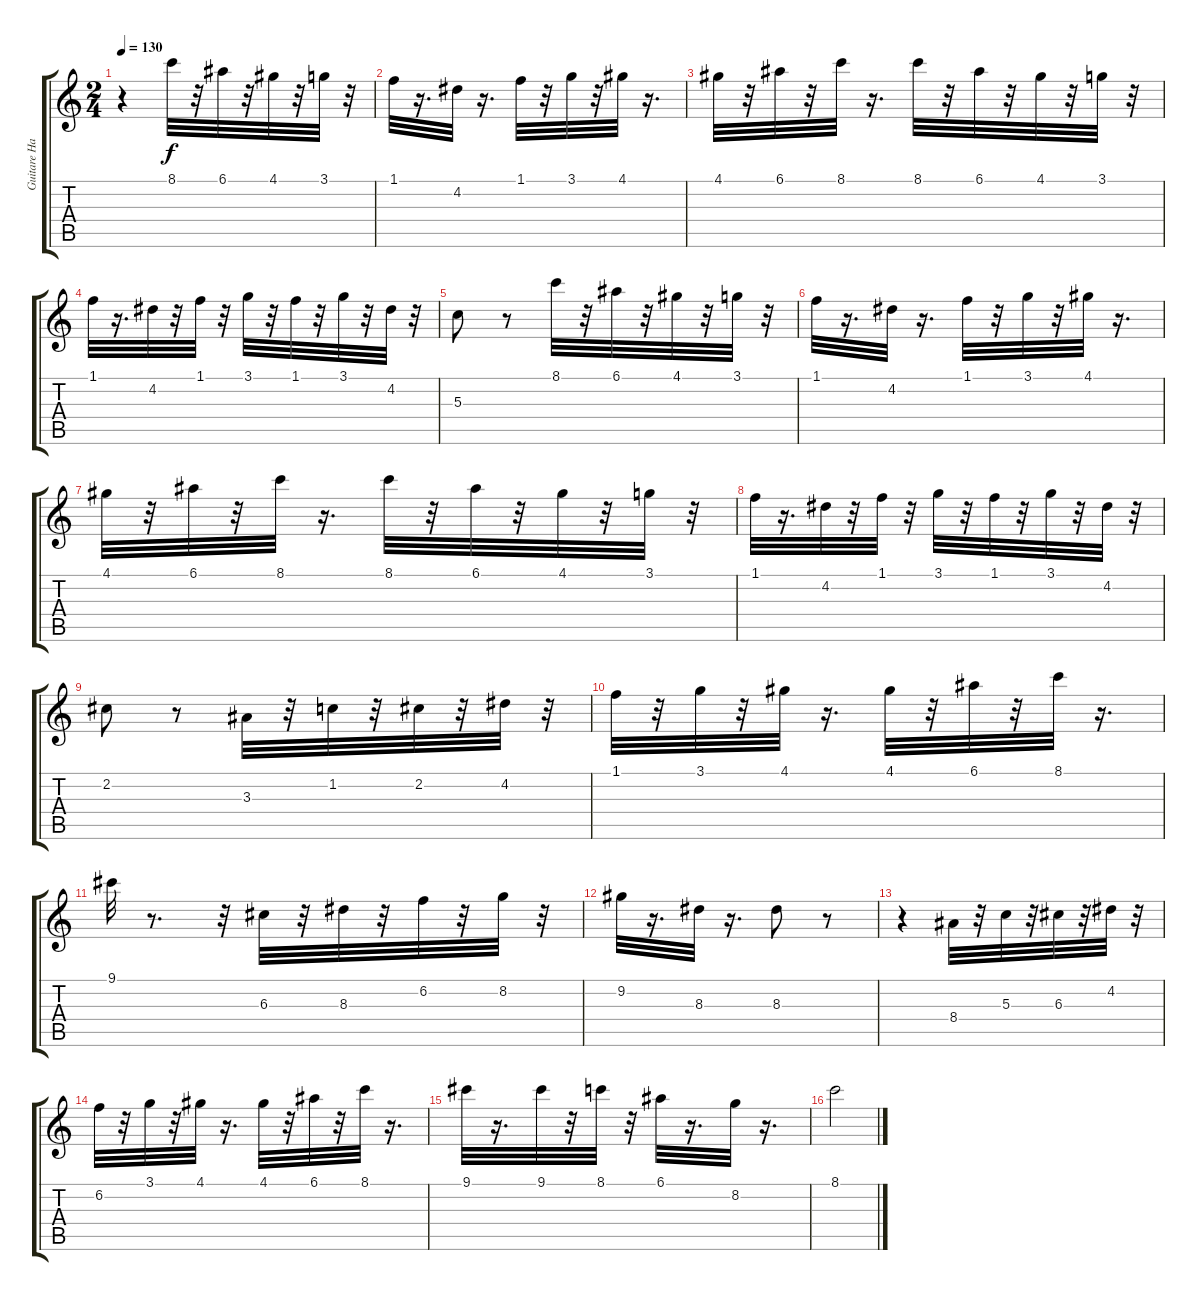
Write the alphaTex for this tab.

\track ("Guitare Harmonie" "Guitare Ha") {instrument electricguitarclean}
\staff {score tabs}
\tuning (E4 B3 G3 D3 A2 E2) {hide}
\ts (2 4)
\tempo 130
\clef g2
\ks c
r.4{dy fff} 8.1.32{dy f balance 6} r.32 6.1.32 r.32 4.1.32 r.32 3.1.32 r.32 |
1.1.32 r.16{d} 4.2.32 r.16{d} 1.1.32 r.32 3.1.32 r.32 4.1.32 r.16{d} |
4.1.32 r.32 6.1.32 r.32 8.1.32 r.16{d} 8.1.32 r.32 6.1.32 r.32 4.1.32 r.32 3.1.32 r.32 |
1.1.32 r.16{d} 4.2.32 r.32 1.1.32 r.32 3.1.32 r.32 1.1.32 r.32 3.1.32 r.32 4.2.32 r.32 |
5.3.8 r.8 8.1.32 r.32 6.1.32 r.32 4.1.32 r.32 3.1.32 r.32 |
1.1.32 r.16{d} 4.2.32 r.16{d} 1.1.32 r.32 3.1.32 r.32 4.1.32 r.16{d} |
4.1.32 r.32 6.1.32 r.32 8.1.32 r.16{d} 8.1.32 r.32 6.1.32 r.32 4.1.32 r.32 3.1.32 r.32 |
1.1.32 r.16{d} 4.2.32 r.32 1.1.32 r.32 3.1.32 r.32 1.1.32 r.32 3.1.32 r.32 4.2.32 r.32 |
2.2.8 r.8 3.3.32 r.32 1.2.32 r.32 2.2.32 r.32 4.2.32 r.32 |
1.1.32 r.32 3.1.32 r.32 4.1.32 r.16{d} 4.1.32 r.32 6.1.32 r.32 8.1.32 r.16{d} |
9.1.32 r.8{d} r.32 6.3.32 r.32 8.3.32 r.32 6.2.32 r.32 8.2.32 r.32 |
9.2.32 r.16{d} 8.3.32 r.16{d} 8.3.8 r.8 |
r.4 8.4.32 r.32 5.3.32 r.32 6.3.32 r.32 4.2.32 r.32 |
6.2.32 r.32 3.1.32 r.32 4.1.32 r.16{d} 4.1.32 r.32 6.1.32 r.32 8.1.32 r.16{d} |
9.1.32 r.16{d} 9.1.32 r.32 8.1.32 r.32 6.1.32 r.16{d} 8.2.32 r.16{d} |
8.1.2
